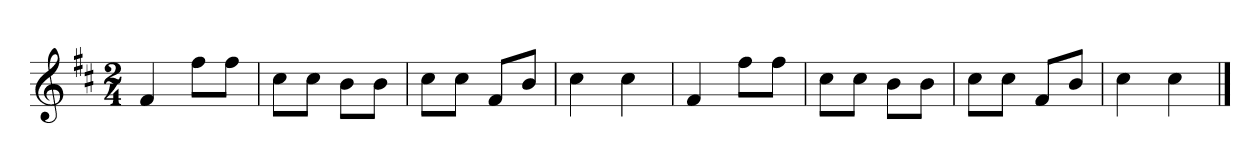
**kern
*part1
*staff1
*clefG2
*k[f#c#]
*D:
*M2/4
=1
4f#
8ff#L
8ff#J
=2
8cc#L
8cc#J
8bL
8bJ
=3
8cc#L
8cc#J
8f#L
8bJ
=4
4cc#
4cc#
=5
4f#
8ff#L
8ff#J
=6
8cc#L
8cc#J
8bL
8bJ
=7
8cc#L
8cc#J
8f#L
8bJ
=8
4cc#
4cc#
==
*-
